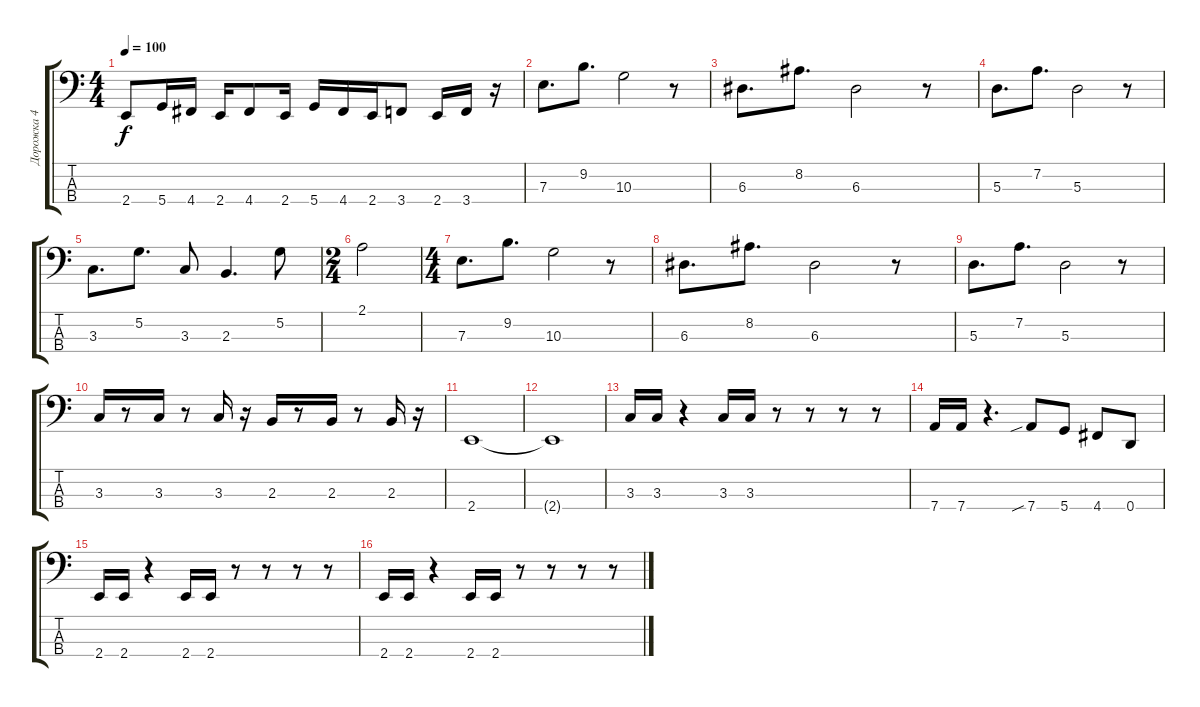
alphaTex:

\track ("Дорожка 4" "Дорожка 4") {instrument electricbasspick}
\staff {score tabs}
\tuning (G2 D2 A1 D1) {hide}
\ts (4 4)
\tempo 100
\clef f4
\ks c
2.4.8{dy f} 5.4.16 4.4.16 2.4.16 4.4.8 2.4.16 5.4.16 4.4.16 2.4.16 3.4.8 2.4.16 3.4.16 r.16 |
7.3.8{d} 9.2.8{d} 10.3.2 r.8 |
6.3.8{d} 8.2.8{d} 6.3.2 r.8 |
5.3.8{d} 7.2.8{d} 5.3.2 r.8 |
3.3.8{d} 5.2.8{d} 3.3.8 2.3.4{d} 5.2.8 |
\ts (2 4)
2.1.2 |
\ts (4 4)
7.3.8{d} 9.2.8{d} 10.3.2 r.8 |
6.3.8{d} 8.2.8{d} 6.3.2 r.8 |
5.3.8{d} 7.2.8{d} 5.3.2 r.8 |
3.3.16 r.8 3.3.16 r.8 3.3.16 r.16 2.3.16 r.8 2.3.16 r.8 2.3.16 r.16 |
2.4.1 |
2.4{t}.1 |
3.3.16 3.3.16 r.4 3.3.16 3.3.16 r.8 r.8 r.8 r.8 |
7.4.16 7.4.16 r.4{d} 7.4{sib}.8 5.4.8 4.4.8 0.4.8 |
2.4.16 2.4.16 r.4 2.4.16 2.4.16 r.8 r.8 r.8 r.8 |
2.4.16 2.4.16 r.4 2.4.16 2.4.16 r.8 r.8 r.8 r.8
